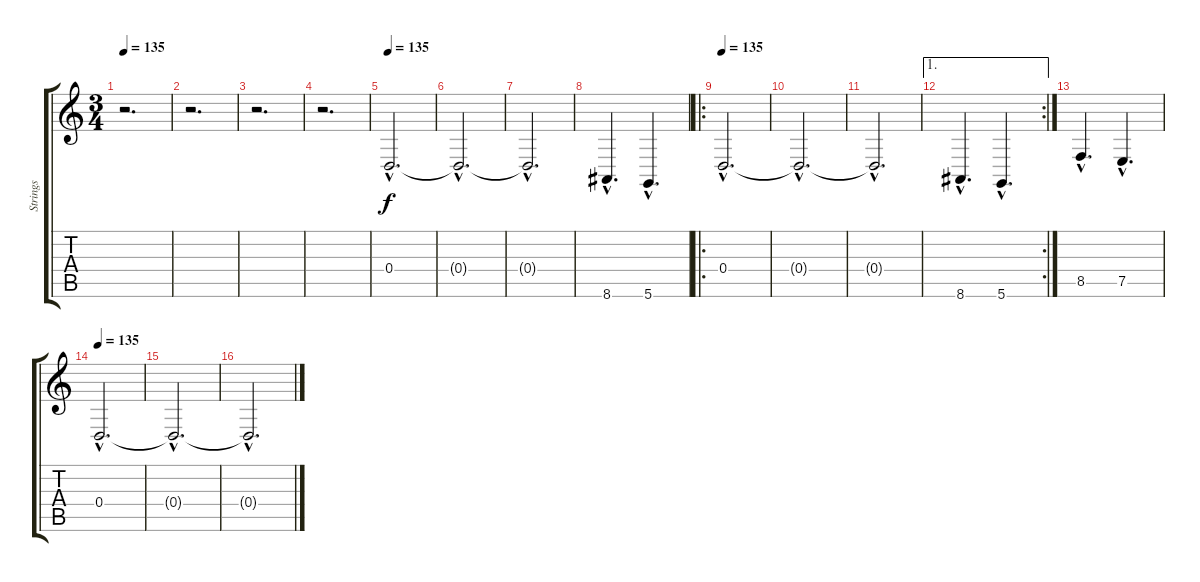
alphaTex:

\track ("Strings" "Strings") {instrument stringensemble1}
\staff {score tabs}
\tuning (E4 B3 G3 D3 A2 D2) {hide}
\ts (3 4)
\tempo 135
\clef g2
\ks c
r.2{d dy f} |
r.2{d} |
r.2{d} |
r.2{d} |
\tempo 135
0.4{hac}.2{d} |
0.4{hac t}.2{d} |
0.4{hac t}.2{d} |
8.6{hac}.4{d} 5.6{hac}.4{d} |
\ro
\tempo 135
0.4{hac}.2{d} |
0.4{hac t}.2{d} |
0.4{hac t}.2{d} |
\ae 1
\rc 2
8.6{hac}.4{d} 5.6{hac}.4{d} |
8.5{hac}.4{d} 7.5{hac}.4{d} |
\tempo 135
0.4{hac}.2{d} |
0.4{hac t}.2{d} |
0.4{hac t}.2{d}
